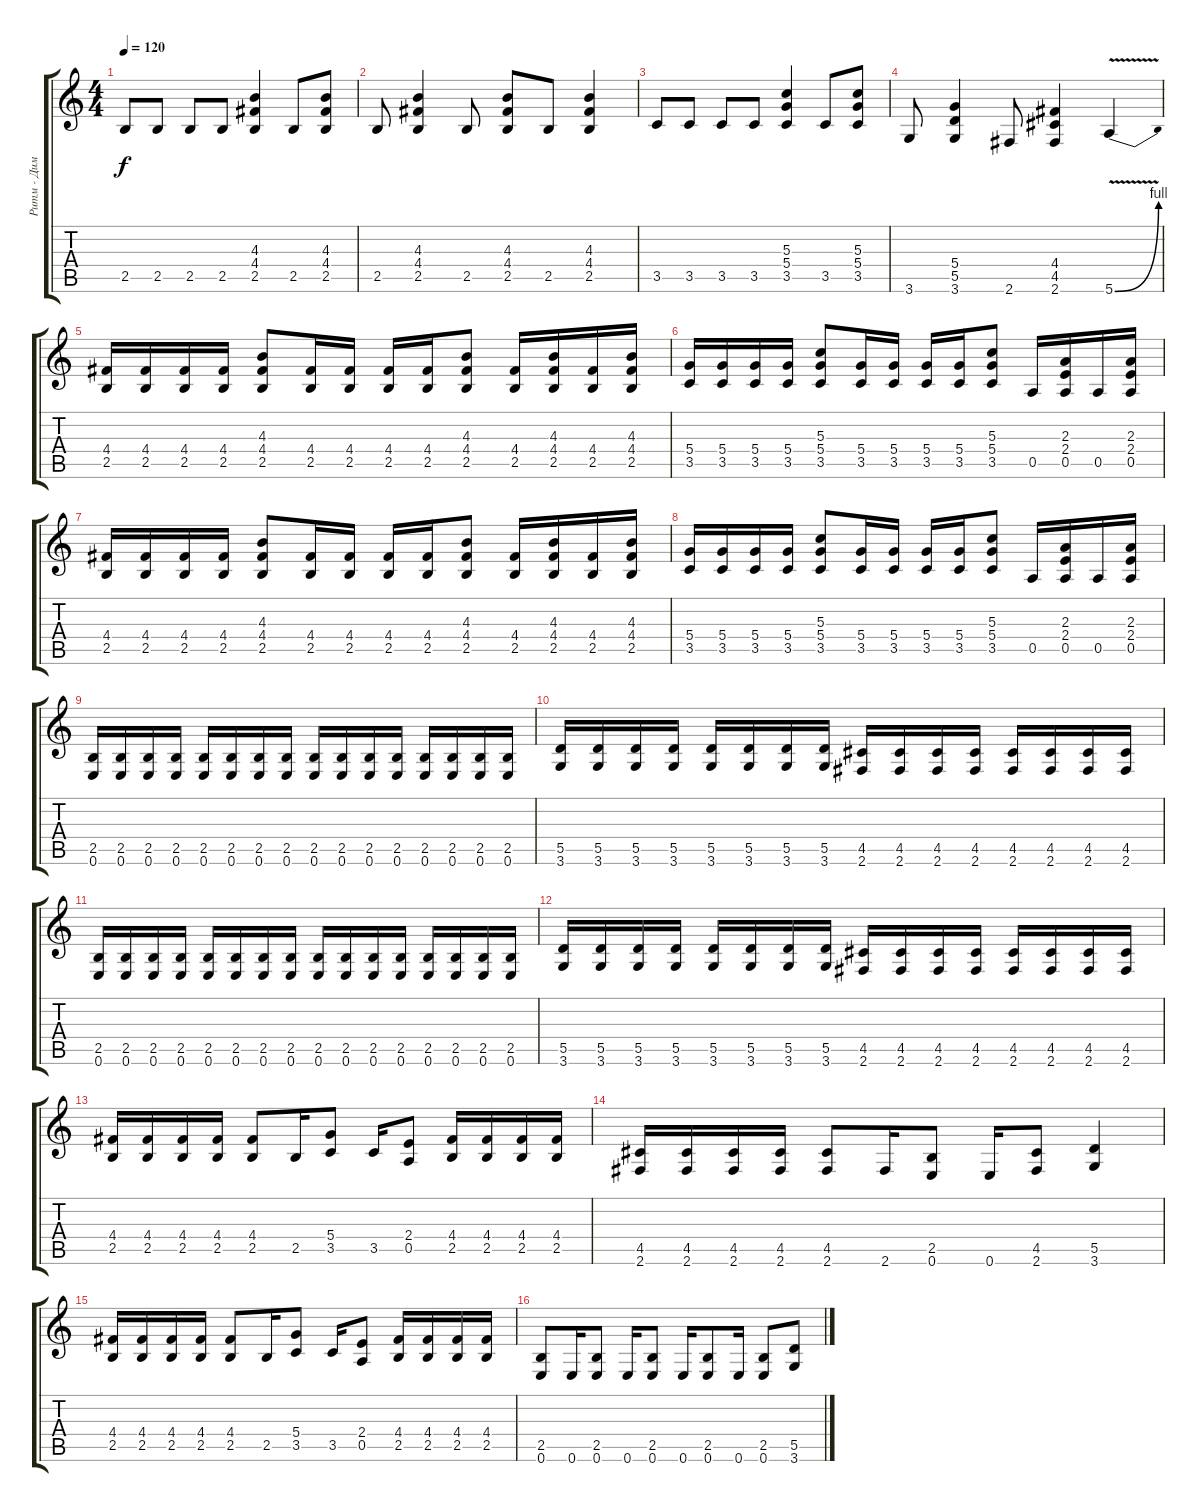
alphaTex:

\track ("Ритм - Дима" "Ритм - Дим") {instrument distortionguitar}
\staff {score tabs}
\tuning (E4 B3 G3 D3 A2 E2) {hide}
\ts (4 4)
\tempo 120
\clef g2
\ks c
2.5.8{dy f} 2.5.8 2.5.8 2.5.8 (4.3 4.4 2.5).4 2.5.8 (4.3 4.4 2.5).8 |
2.5.8 (4.3 4.4 2.5).4 2.5.8 (4.3 4.4 2.5).8 2.5.8 (4.3 4.4 2.5).4 |
3.5.8 3.5.8 3.5.8 3.5.8 (5.3 5.4 3.5).4 3.5.8 (5.3 5.4 3.5).8 |
3.6.8 (5.4 5.5 3.6).4 2.6.8 (4.4 4.5 2.6).4 5.6{be (bend 0 0 60 4) v}.4 |
(4.4 2.5).16 (4.4 2.5).16 (4.4 2.5).16 (4.4 2.5).16 (4.3 4.4 2.5).8 (4.4 2.5).16 (4.4 2.5).16 (4.4 2.5).16 (4.4 2.5).16 (4.3 4.4 2.5).8 (4.4 2.5).16 (4.3 4.4 2.5).16 (4.4 2.5).16 (4.3 4.4 2.5).16 |
(5.4 3.5).16 (5.4 3.5).16 (5.4 3.5).16 (5.4 3.5).16 (5.3 5.4 3.5).8 (5.4 3.5).16 (5.4 3.5).16 (5.4 3.5).16 (5.4 3.5).16 (5.3 5.4 3.5).8 0.5.16 (2.3 2.4 0.5).16 0.5.16 (2.3 2.4 0.5).16 |
(4.4 2.5).16 (4.4 2.5).16 (4.4 2.5).16 (4.4 2.5).16 (4.3 4.4 2.5).8 (4.4 2.5).16 (4.4 2.5).16 (4.4 2.5).16 (4.4 2.5).16 (4.3 4.4 2.5).8 (4.4 2.5).16 (4.3 4.4 2.5).16 (4.4 2.5).16 (4.3 4.4 2.5).16 |
(5.4 3.5).16 (5.4 3.5).16 (5.4 3.5).16 (5.4 3.5).16 (5.3 5.4 3.5).8 (5.4 3.5).16 (5.4 3.5).16 (5.4 3.5).16 (5.4 3.5).16 (5.3 5.4 3.5).8 0.5.16 (2.3 2.4 0.5).16 0.5.16 (2.3 2.4 0.5).16 |
(2.5 0.6).16 (2.5 0.6).16 (2.5 0.6).16 (2.5 0.6).16 (2.5 0.6).16 (2.5 0.6).16 (2.5 0.6).16 (2.5 0.6).16 (2.5 0.6).16 (2.5 0.6).16 (2.5 0.6).16 (2.5 0.6).16 (2.5 0.6).16 (2.5 0.6).16 (2.5 0.6).16 (2.5 0.6).16 |
(5.5 3.6).16 (5.5 3.6).16 (5.5 3.6).16 (5.5 3.6).16 (5.5 3.6).16 (5.5 3.6).16 (5.5 3.6).16 (5.5 3.6).16 (4.5 2.6).16 (4.5 2.6).16 (4.5 2.6).16 (4.5 2.6).16 (4.5 2.6).16 (4.5 2.6).16 (4.5 2.6).16 (4.5 2.6).16 |
(2.5 0.6).16 (2.5 0.6).16 (2.5 0.6).16 (2.5 0.6).16 (2.5 0.6).16 (2.5 0.6).16 (2.5 0.6).16 (2.5 0.6).16 (2.5 0.6).16 (2.5 0.6).16 (2.5 0.6).16 (2.5 0.6).16 (2.5 0.6).16 (2.5 0.6).16 (2.5 0.6).16 (2.5 0.6).16 |
(5.5 3.6).16 (5.5 3.6).16 (5.5 3.6).16 (5.5 3.6).16 (5.5 3.6).16 (5.5 3.6).16 (5.5 3.6).16 (5.5 3.6).16 (4.5 2.6).16 (4.5 2.6).16 (4.5 2.6).16 (4.5 2.6).16 (4.5 2.6).16 (4.5 2.6).16 (4.5 2.6).16 (4.5 2.6).16 |
(4.4 2.5).16 (4.4 2.5).16 (4.4 2.5).16 (4.4 2.5).16 (4.4 2.5).8 2.5.16 (5.4 3.5).8 3.5.16 (2.4 0.5).8 (4.4 2.5).16 (4.4 2.5).16 (4.4 2.5).16 (4.4 2.5).16 |
(4.5 2.6).16 (4.5 2.6).16 (4.5 2.6).16 (4.5 2.6).16 (4.5 2.6).8 2.6.16 (2.5 0.6).8 0.6.16 (4.5 2.6).8 (5.5 3.6).4 |
(4.4 2.5).16 (4.4 2.5).16 (4.4 2.5).16 (4.4 2.5).16 (4.4 2.5).8 2.5.16 (5.4 3.5).8 3.5.16 (2.4 0.5).8 (4.4 2.5).16 (4.4 2.5).16 (4.4 2.5).16 (4.4 2.5).16 |
(2.5 0.6).8 0.6.16 (2.5 0.6).8 0.6.16 (2.5 0.6).8 0.6.16 (2.5 0.6).8 0.6.16 (2.5 0.6).8 (5.5 3.6).8
